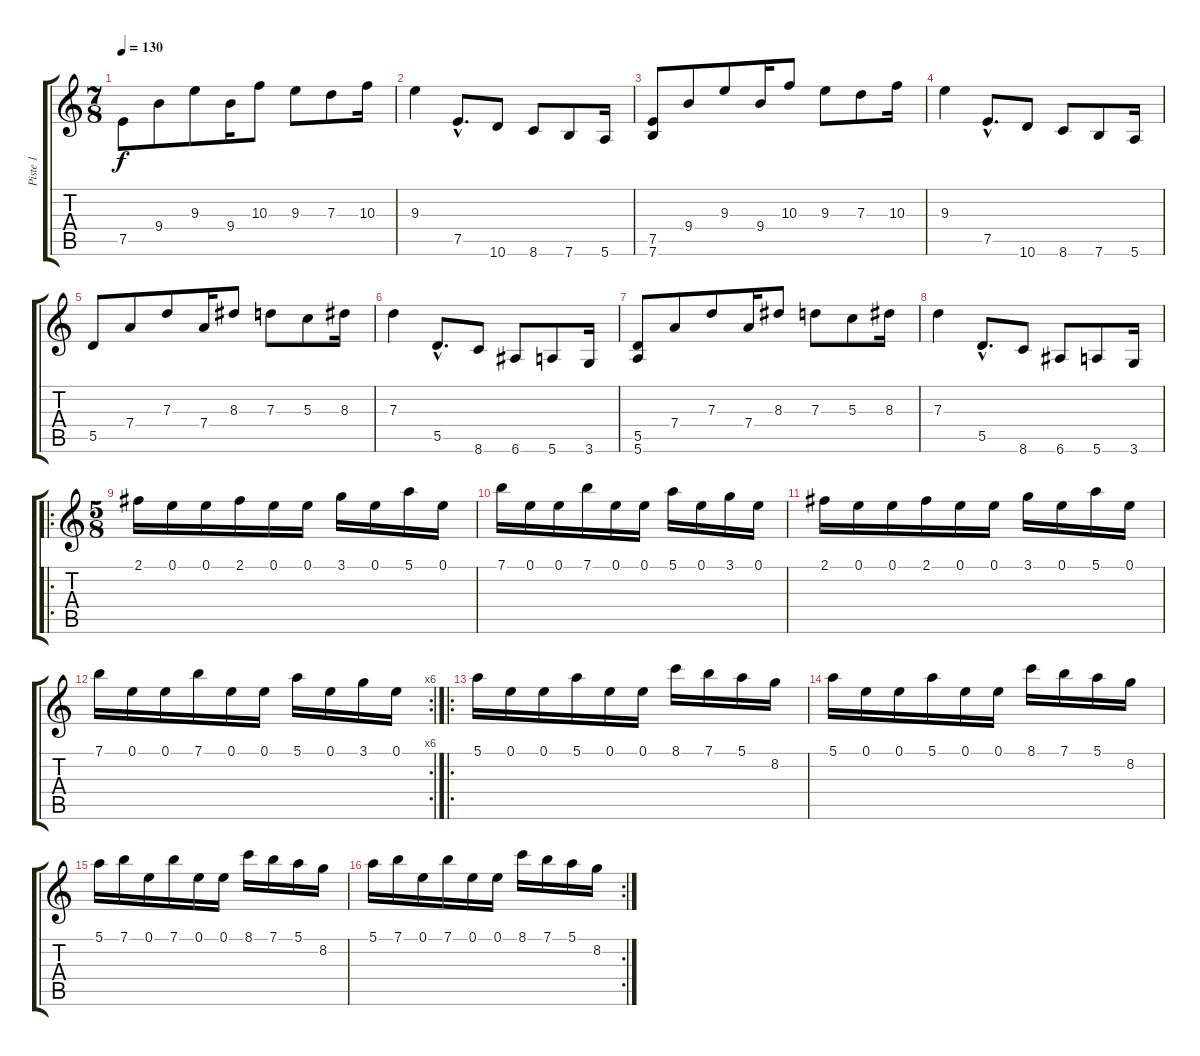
\track ("Piste 1" "Piste 1") {instrument acousticguitarsteel}
\staff {score tabs}
\tuning (E4 B3 G3 D3 A2 E2) {hide}
\ts (7 8)
\tempo 130
\clef g2
\ks c
7.5.8{dy f} 9.4.8 9.3.8 9.4.16 10.3.8 9.3.8 7.3.8 10.3.16 |
9.3.4 7.5{hac}.8{d} 10.6.8 8.6.8 7.6.8 5.6.16 |
(7.5 7.6).8 9.4.8 9.3.8 9.4.16 10.3.8 9.3.8 7.3.8 10.3.16 |
9.3.4 7.5{hac}.8{d} 10.6.8 8.6.8 7.6.8 5.6.16 |
5.5.8 7.4.8 7.3.8 7.4.16 8.3.8 7.3.8 5.3.8 8.3.16 |
7.3.4 5.5{hac}.8{d} 8.6.8 6.6.8 5.6.8 3.6.16 |
(5.5 5.6).8 7.4.8 7.3.8 7.4.16 8.3.8 7.3.8 5.3.8 8.3.16 |
7.3.4 5.5{hac}.8{d} 8.6.8 6.6.8 5.6.8 3.6.16 |
\ro
\ts (5 8)
2.1.16 0.1.16 0.1.16 2.1.16 0.1.16 0.1.16 3.1.16 0.1.16 5.1.16 0.1.16 |
7.1.16 0.1.16 0.1.16 7.1.16 0.1.16 0.1.16 5.1.16 0.1.16 3.1.16 0.1.16 |
2.1.16 0.1.16 0.1.16 2.1.16 0.1.16 0.1.16 3.1.16 0.1.16 5.1.16 0.1.16 |
\rc 6
7.1.16 0.1.16 0.1.16 7.1.16 0.1.16 0.1.16 5.1.16 0.1.16 3.1.16 0.1.16 |
\ro
5.1.16 0.1.16 0.1.16 5.1.16 0.1.16 0.1.16 8.1.16 7.1.16 5.1.16 8.2.16 |
5.1.16 0.1.16 0.1.16 5.1.16 0.1.16 0.1.16 8.1.16 7.1.16 5.1.16 8.2.16 |
5.1.16 7.1.16 0.1.16 7.1.16 0.1.16 0.1.16 8.1.16 7.1.16 5.1.16 8.2.16 |
\rc 2
5.1.16 7.1.16 0.1.16 7.1.16 0.1.16 0.1.16 8.1.16 7.1.16 5.1.16 8.2.16
